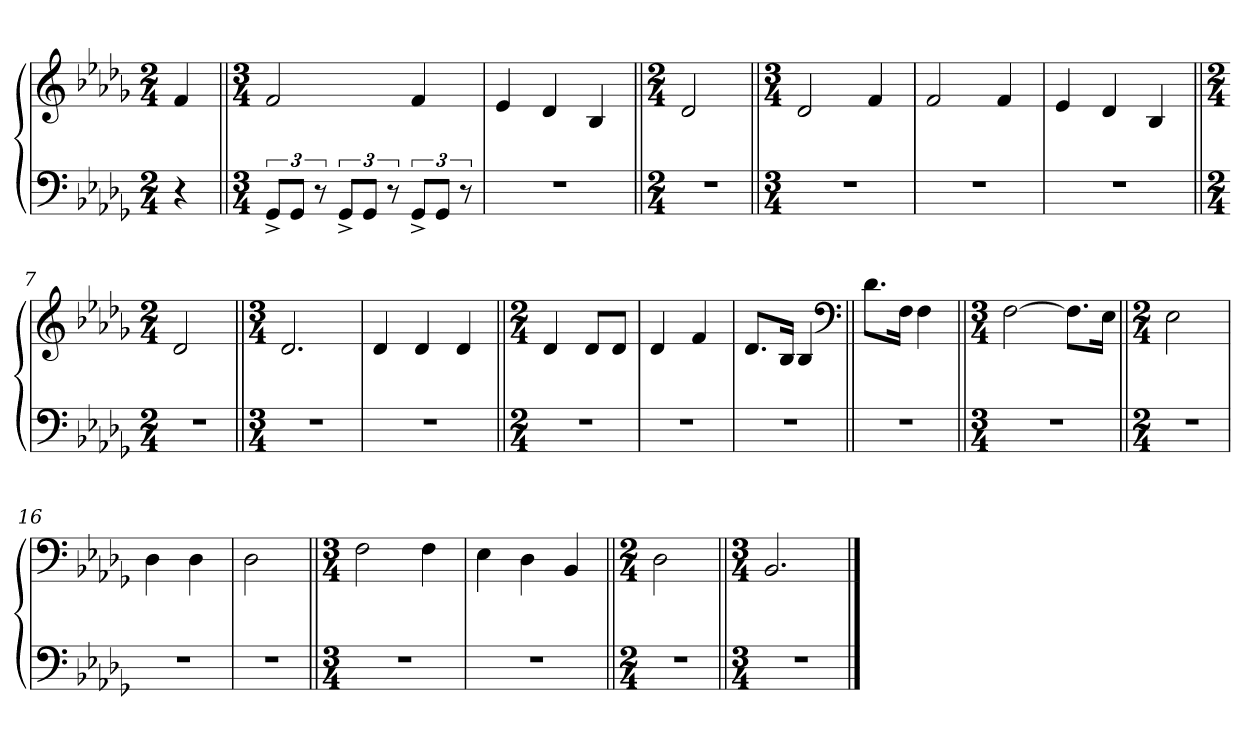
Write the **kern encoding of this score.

**kern	**kern
*part1	*part1
*staff2	*staff1
*clefF4	*clefG2
*k[b-e-a-d-g-]	*k[b-e-a-d-g-]
*M2/4	*M2/4
=	=
4r	4f/
=1||	=1||
*M3/4	*M3/4
12GG-^/L	2f/
12GG-/J	.
12r	.
12GG-^/L	.
12GG-/J	.
12r	.
12GG-^/L	4f/
12GG-/J	.
12r	.
=2	=2
2.r	4e-/
.	4d-/
.	4B-/
=3||	=3||
*M2/4	*M2/4
2r	2d-/
=4||	=4||
*M3/4	*M3/4
2.r	2d-/
.	4f/
=5	=5
2.r	2f/
.	4f/
=6	=6
2.r	4e-/
.	4d-/
.	4B-/
=7||	=7||
*M2/4	*M2/4
2r	2d-/
=8||	=8||
*M3/4	*M3/4
2.r	2.d-/
=9	=9
2.r	4d-/
.	4d-/
.	4d-/
=10||	=10||
*M2/4	*M2/4
2r	4d-/
.	8d-/L
.	8d-/J
=11	=11
2r	4d-/
.	4f/
=12	=12
2r	8.d-/L
.	16B-/Jk
.	4B-/
*	*clefF4
=13||	=13||
2r	8.d-\L
.	16F\Jk
.	4F\
=14||	=14||
*M3/4	*M3/4
2.r	[2F\
.	8.F\L]
.	16E-\Jk
=15||	=15||
*M2/4	*M2/4
2r	2E-\
=16	=16
2r	4D-\
.	4D-\
=17	=17
2r	2D-\
=18||	=18||
*M3/4	*M3/4
2.r	2F\
.	4F\
=19	=19
2.r	4E-\
.	4D-\
.	4BB-/
=20||	=20||
*M2/4	*M2/4
2r	2D-\
=21||	=21||
*M3/4	*M3/4
2.r	2.BB-/
==	==
*-	*-
